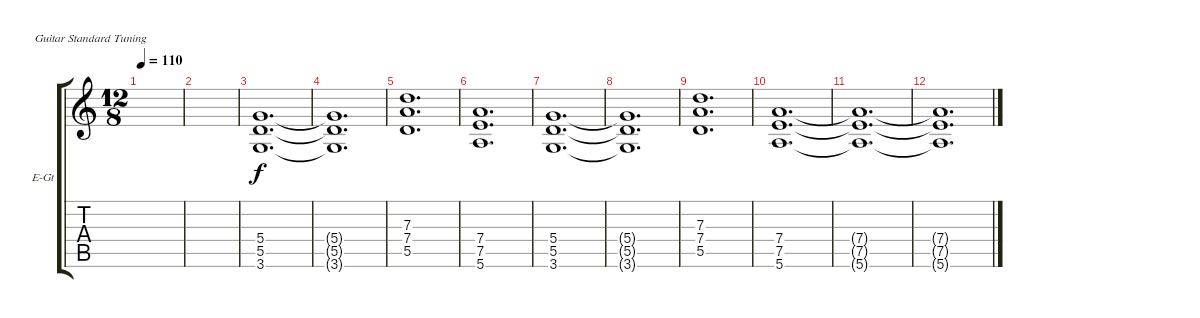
\defaultSystemsLayout 4
\bracketExtendMode groupsimilarinstruments
\firstSystemTrackNameOrientation horizontal
\otherSystemsTrackNameOrientation horizontal
\track ("Electric Guitar" "E-Gt") {instrument distortionguitar}
\staff {score tabs}
\tuning (E4 B3 G3 D3 A2 E2)
\ts (12 8)
\tempo 110
\clef g2
\ks c
|
|
(3.6 5.5 5.4).1{d} |
(5.4{t} 5.5{t} 3.6{t}).1{d} |
(5.5 7.4 7.3).1{d} |
(5.6 7.5 7.4).1{d} |
(3.6 5.5 5.4).1{d} |
(5.4{t} 5.5{t} 3.6{t}).1{d} |
(5.5 7.4 7.3).1{d} |
(5.6 7.5 7.4).1{d} |
(7.4{t} 7.5{t} 5.6{t}).1{d} |
(7.4{t} 7.5{t} 5.6{t}).1{d}
